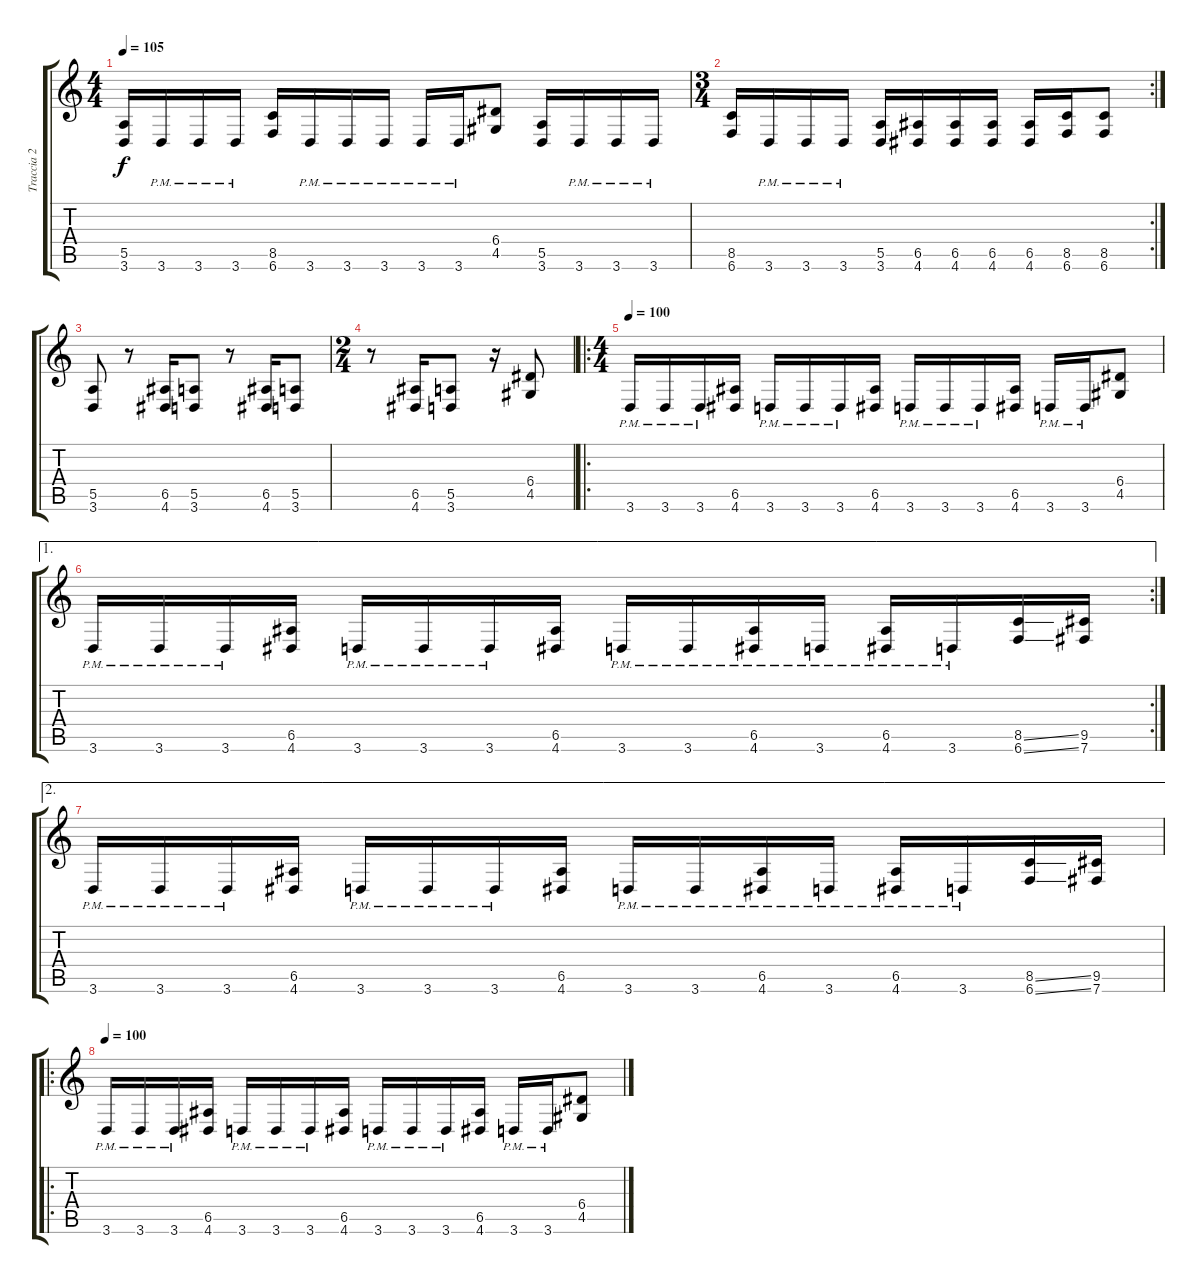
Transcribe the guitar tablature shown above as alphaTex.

\track ("Traccia 2" "Traccia 2") {instrument distortionguitar}
\staff {score tabs}
\tuning (B3 Gb3 D3 A2 E2 B1) {hide}
\ts (4 4)
\tempo 105
\clef g2
\ks c
(5.5 3.6).16{dy f} 3.6{pm}.16 3.6{pm}.16 3.6{pm}.16 (8.5 6.6).16 3.6{pm}.16 3.6{pm}.16 3.6{pm}.16 3.6{pm}.16 3.6{pm}.16 (6.4 4.5).8 (5.5 3.6).16 3.6{pm}.16 3.6{pm}.16 3.6{pm}.16 |
\rc 2
\ts (3 4)
(8.5 6.6).16 3.6{pm}.16 3.6{pm}.16 3.6{pm}.16 (5.5 3.6).16 (6.5 4.6).16 (6.5 4.6).16 (6.5 4.6).16 (6.5 4.6).16 (8.5 6.6).16 (8.5 6.6).8 |
(5.5 3.6).8 r.8 (6.5 4.6).16 (5.5 3.6).8 r.8 (6.5 4.6).16 (5.5 3.6).8 |
\ts (2 4)
r.8 (6.5 4.6).16 (5.5 3.6).8 r.16 (6.4 4.5).8 |
\ro
\ts (4 4)
\tempo 100
3.6{pm}.16 3.6{pm}.16 3.6{pm}.16 (6.5 4.6).16 3.6{pm}.16 3.6{pm}.16 3.6{pm}.16 (6.5 4.6).16 3.6{pm}.16 3.6{pm}.16 3.6{pm}.16 (6.5 4.6).16 3.6{pm}.16 3.6{pm}.16 (6.4 4.5).8 |
\ae 1
\rc 2
3.6{pm}.16 3.6{pm}.16 3.6{pm}.16 (6.5 4.6).16 3.6{pm}.16 3.6{pm}.16 3.6{pm}.16 (6.5 4.6).16 3.6{pm}.16 3.6{pm}.16 (6.5{pm} 4.6{pm}).16 3.6{pm}.16 (6.5{pm} 4.6{pm}).16 3.6{pm}.16 (8.5{ss} 6.6{ss}).16 (9.5 7.6).16 |
\ae 2
3.6{pm}.16 3.6{pm}.16 3.6{pm}.16 (6.5 4.6).16 3.6{pm}.16 3.6{pm}.16 3.6{pm}.16 (6.5 4.6).16 3.6{pm}.16 3.6{pm}.16 (6.5{pm} 4.6{pm}).16 3.6{pm}.16 (6.5{pm} 4.6{pm}).16 3.6{pm}.16 (8.5{ss} 6.6{ss}).16 (9.5 7.6).16 |
\ro
\tempo 100
3.6{pm}.16 3.6{pm}.16 3.6{pm}.16 (6.5 4.6).16 3.6{pm}.16 3.6{pm}.16 3.6{pm}.16 (6.5 4.6).16 3.6{pm}.16 3.6{pm}.16 3.6{pm}.16 (6.5 4.6).16 3.6{pm}.16 3.6{pm}.16 (6.4 4.5).8
